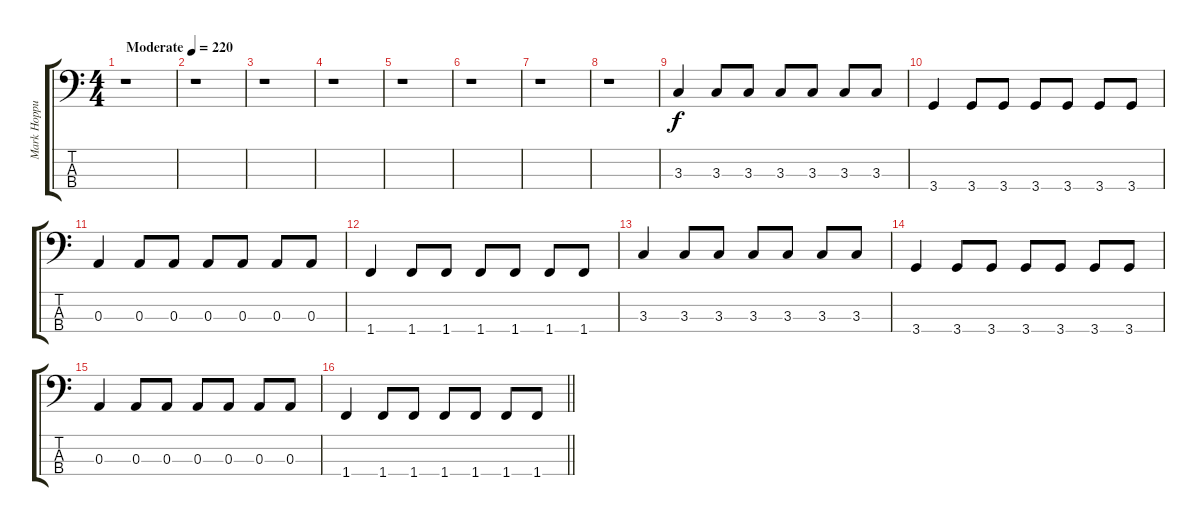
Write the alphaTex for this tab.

\track ("Mark Hoppus (Bass)" "Mark Hoppu") {instrument electricbasspick}
\staff {score tabs}
\tuning (G2 D2 A1 E1) {hide}
\ts (4 4)
\tempo (220 "Moderate")
\clef f4
\ks c
r.1{dy f instrument electricbasspick} |
r.1 |
r.1 |
r.1 |
r.1 |
r.1 |
r.1 |
r.1 |
3.3.4 3.3.8 3.3.8 3.3.8 3.3.8 3.3.8 3.3.8 |
3.4.4 3.4.8 3.4.8 3.4.8 3.4.8 3.4.8 3.4.8 |
0.3.4 0.3.8 0.3.8 0.3.8 0.3.8 0.3.8 0.3.8 |
1.4.4 1.4.8 1.4.8 1.4.8 1.4.8 1.4.8 1.4.8 |
3.3.4 3.3.8 3.3.8 3.3.8 3.3.8 3.3.8 3.3.8 |
3.4.4 3.4.8 3.4.8 3.4.8 3.4.8 3.4.8 3.4.8 |
0.3.4 0.3.8 0.3.8 0.3.8 0.3.8 0.3.8 0.3.8 |
\barLineRight lightlight
1.4.4 1.4.8 1.4.8 1.4.8 1.4.8 1.4.8 1.4.8
